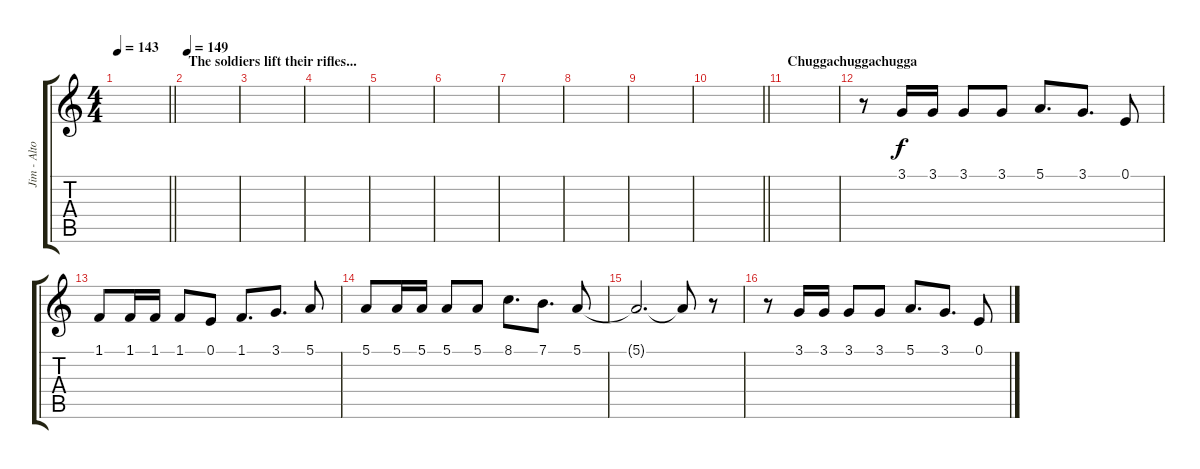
\track ("Jim - Alto Sax" "Jim - Alto") {instrument altosax}
\staff {score tabs}
\tuning (E4 B3 G3 D3 A2 E2) {hide}
\ts (4 4)
\tempo 143
\clef g2
\barLineRight lightlight
\ks c
|
\section ("" "The soldiers lift their rifles...")
\tempo 149
|
|
|
|
|
|
|
|
\barLineRight lightlight
|
\section ("" "Chuggachuggachugga")
|
r.8{volume 14} 3.1.16{dy f} 3.1.16 3.1.8 3.1.8 5.1.8{d} 3.1.8{d} 0.1.8 |
1.1.8 1.1.16 1.1.16 1.1.8 0.1.8 1.1.8{d} 3.1.8{d} 5.1.8 |
5.1.8 5.1.16 5.1.16 5.1.8 5.1.8 8.1.8{d} 7.1.8{d} 5.1.8 |
5.1{t}.2{d} 5.1{t}.8 r.8 |
r.8{volume 14} 3.1.16 3.1.16 3.1.8 3.1.8 5.1.8{d} 3.1.8{d} 0.1.8
